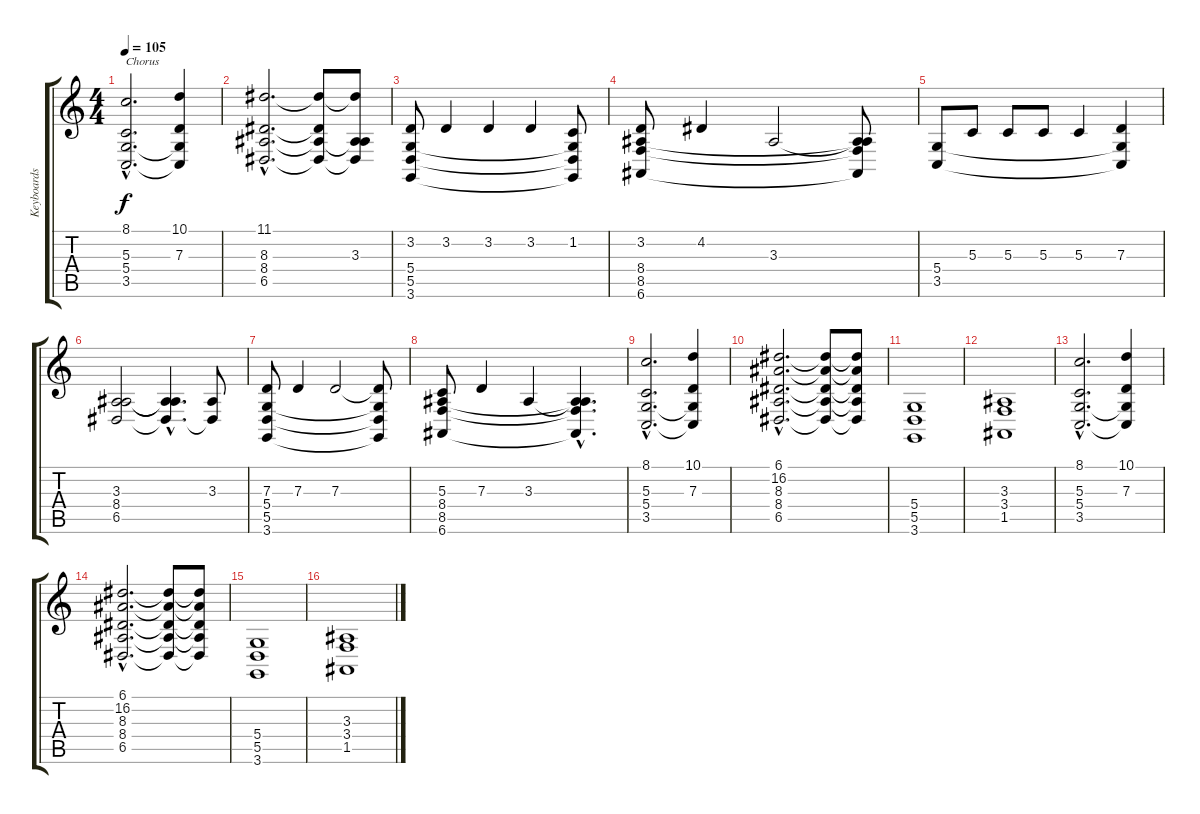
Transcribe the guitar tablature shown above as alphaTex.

\track ("Keyboards 2 / Vocals" "Keyboards ") {instrument synthbrass1}
\staff {score tabs}
\tuning (E4 B3 G3 D3 A2 E2) {hide}
\ts (4 4)
\tempo 105
\clef g2
\ks c
(8.1{hac} 5.3{hac} 5.4{hac} 3.5{hac}).2{d txt "Chorus" dy f volume 16 balance 0 instrument voiceoohs} (10.1 7.3 5.4{t} 3.5{t}).4 |
(11.1{hac} 8.3{hac} 8.4{hac} 6.5{hac}).2{d} (11.1{t} 8.3{t} 8.4{t} 6.5{t}).8 (11.1{t} 3.3 8.4{t} 6.5{t}).8 |
(3.2 5.4 5.5 3.6).8 3.2.4 3.2.4 3.2.4 (1.2 5.4{t} 5.5{t} 3.6{t}).8 |
(3.2 8.4 8.5 6.6).8 4.2.4 3.3.2 (3.3{t} 8.4{t} 8.5{t} 6.6{t}).8 |
(5.4 3.5).8 5.3.8 5.3.8 5.3.8 5.3.4 (7.3 5.4{t} 3.5{t}).4 |
(3.3 8.4 6.5).2 (3.3{hac t} 8.4{hac t} 6.5{hac t}).4{d} (3.3 6.5{t}).8 |
(7.3 5.4 5.5 3.6).8 7.3.4 7.3.2 (7.3{t} 5.4{t} 5.5{t} 3.6{t}).8 |
(5.3 8.4 8.5 6.6).8 7.3.4 3.3.4 (3.3{hac t} 8.4{hac t} 8.5{hac t} 6.6{hac t}).4{d} |
(8.1{hac} 5.3{hac} 5.4{hac} 3.5{hac}).2{d} (10.1 7.3 5.4{t} 3.5{t}).4 |
(6.1{hac} 16.2{hac} 8.3{hac} 8.4{hac} 6.5{hac}).2{d} (6.1{t} 16.2{t} 8.3{t} 8.4{t} 6.5{t}).8 (6.1{t} 16.2{t} 8.3{t} 8.4{t} 6.5{t}).8 |
(5.4 5.5 3.6).1 |
(3.3 3.4 1.5).1 |
(8.1{hac} 5.3{hac} 5.4{hac} 3.5{hac}).2{d} (10.1 7.3 5.4{t} 3.5{t}).4 |
(6.1{hac} 16.2{hac} 8.3{hac} 8.4{hac} 6.5{hac}).2{d} (6.1{t} 16.2{t} 8.3{t} 8.4{t} 6.5{t}).8 (6.1{t} 16.2{t} 8.3{t} 8.4{t} 6.5{t}).8 |
(5.4 5.5 3.6).1 |
(3.3 3.4 1.5).1
